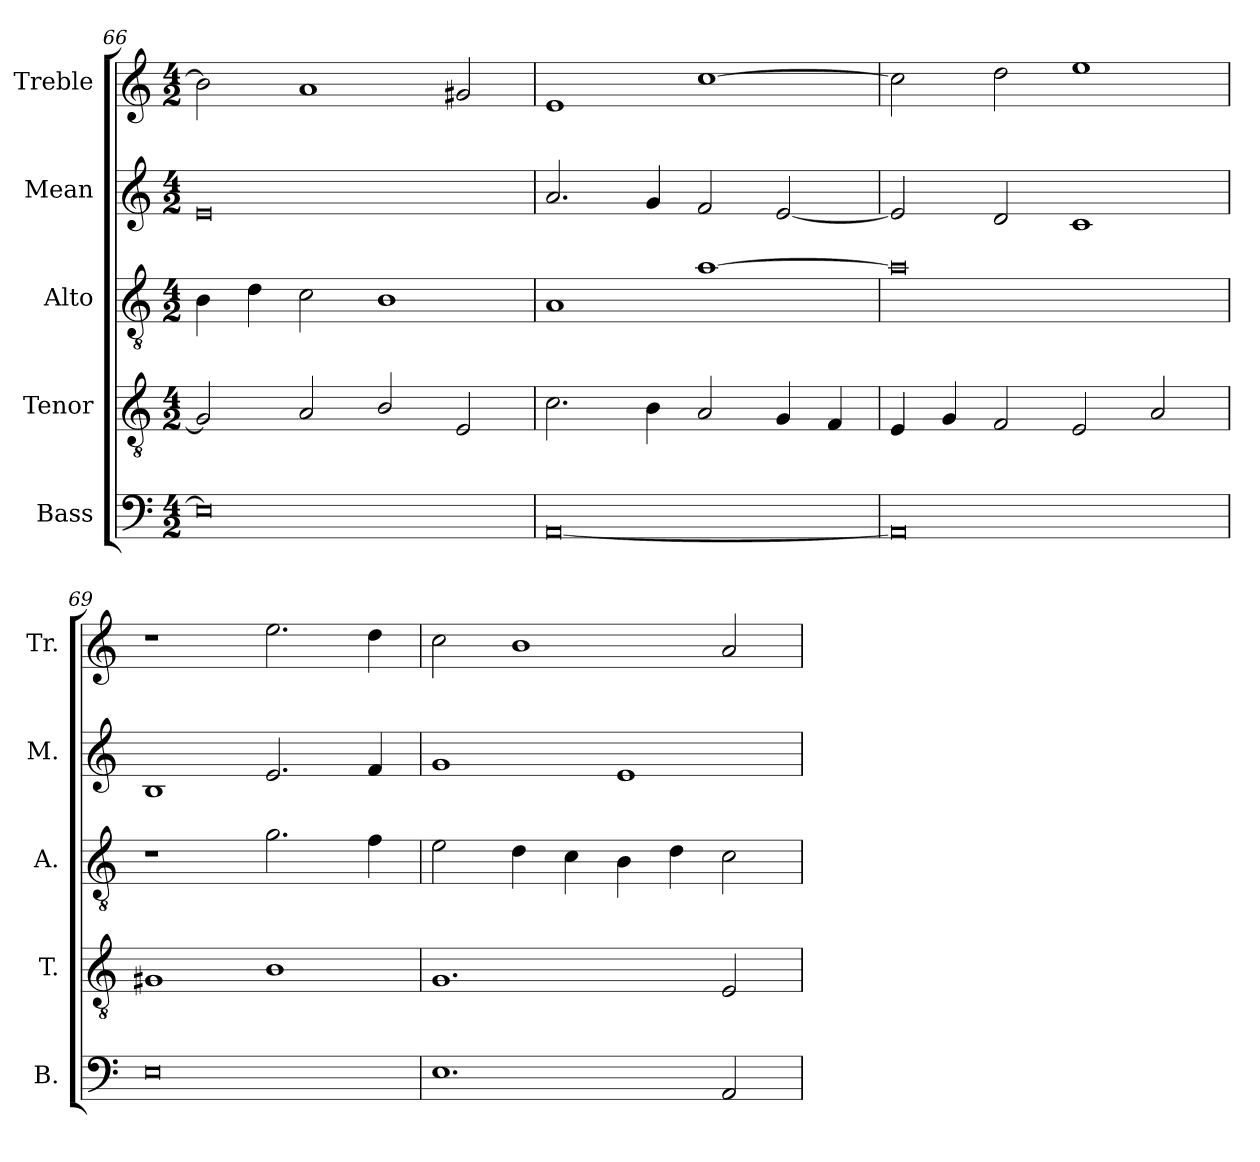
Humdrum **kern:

**kern	**kern	**kern	**kern	**kern
*part5	*part4	*part3	*part2	*part1
*staff5	*staff4	*staff3	*staff2	*staff1
*I"Bass	*I"Tenor	*I"Alto	*I"Mean	*I"Treble
*I'B.	*I'T.	*I'A.	*I'M.	*I'Tr.
*clefF4	*clefGv2	*clefGv2	*clefG2	*clefG2
*	*ITrd7c12	*ITrd7c12	*	*
*k[]	*k[]	*k[]	*k[]	*k[]
*C:	*C:	*C:	*C:	*C:
*M4/2	*M4/2	*M4/2	*M4/2	*M4/2
=66	=66	=66	=66	=66
0Ei]	2GGi/]	4BBi\	0ei	2bi\]
.	.	4Di\	.	.
.	2AAi/	2Ci\	.	1ai
.	2BBi/	1BBi	.	.
.	2EEi/	.	.	2g#Xi/
!!LO:LB:g=z
=67	=67	=67	=67	=67
[<0AAi	2.Ci\	1AAi	2.ai/	1ei
.	4BBi\	.	4gi/	.
.	2AAi/	[>1Ai	2fi/	[>1cci
.	4GGi/	.	[<2ei/	.
.	4FFi/	.	.	.
=68	=68	=68	=68	=68
0AAi]	4EEi/	0Ai]	2ei/]	2cci\]
.	4GGi/	.	.	.
.	2FFi/	.	2di/	2ddi\
.	2EEi/	.	1ci	1eei
.	2AAi/	.	.	.
=69	=69	=69	=69	=69
0Ei	1GG#Xi	1r	1Bi	1r
.	1BBi	2.Gi\	2.ei/	2.eei\
.	.	4Fi\	4fi/	4ddi\
=70	=70	=70	=70	=70
1.Ei	1.GGi	2Ei\	1gi	2cci\
.	.	4Di\	.	1bi
.	.	4Ci\	.	.
.	.	4BBi\	1ei	.
.	.	4Di\	.	.
2AAi/	2EEi/	2Ci\	.	2ai/
=	=	=	=	=
*-	*-	*-	*-	*-
